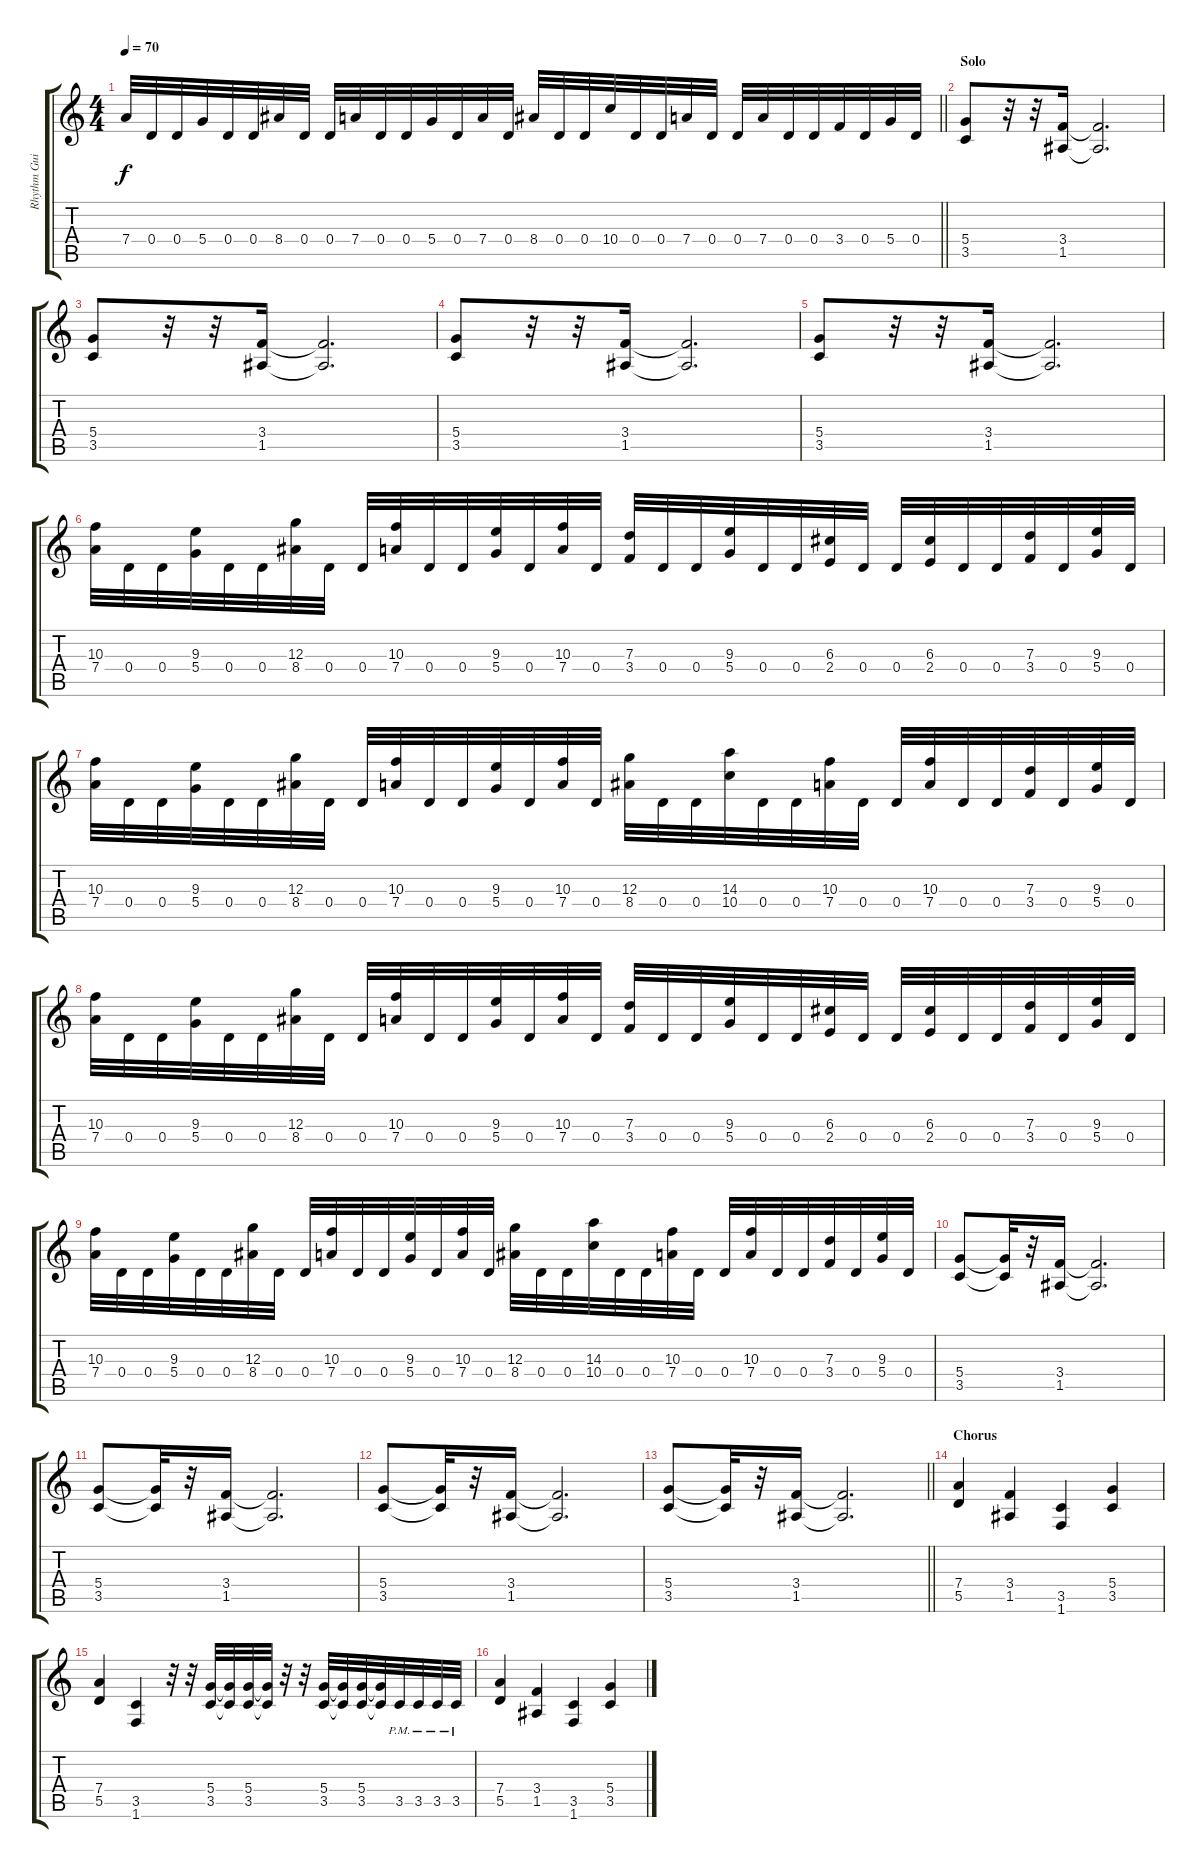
\track ("Rhythm Guitar" "Rhythm Gui") {instrument distortionguitar}
\staff {score tabs}
\tuning (E4 B3 G3 D3 A2 E2) {hide}
\ts (4 4)
\tempo 70
\clef g2
\barLineRight lightlight
\ks c
7.4.32{dy f} 0.4.32 0.4.32 5.4.32 0.4.32 0.4.32 8.4.32 0.4.32 0.4.32 7.4.32 0.4.32 0.4.32 5.4.32 0.4.32 7.4.32 0.4.32 8.4.32 0.4.32 0.4.32 10.4.32 0.4.32 0.4.32 7.4.32 0.4.32 0.4.32 7.4.32 0.4.32 0.4.32 3.4.32 0.4.32 5.4.32 0.4.32 |
\section ("" "Solo")
(5.4 3.5).8 r.32 r.32 (3.4 1.5).16 (3.4{t} 1.5{t}).2{d} |
(5.4 3.5).8 r.32 r.32 (3.4 1.5).16 (3.4{t} 1.5{t}).2{d} |
(5.4 3.5).8 r.32 r.32 (3.4 1.5).16 (3.4{t} 1.5{t}).2{d} |
(5.4 3.5).8 r.32 r.32 (3.4 1.5).16 (3.4{t} 1.5{t}).2{d} |
(10.3 7.4).32 0.4.32 0.4.32 (9.3 5.4).32 0.4.32 0.4.32 (12.3 8.4).32 0.4.32 0.4.32 (10.3 7.4).32 0.4.32 0.4.32 (9.3 5.4).32 0.4.32 (10.3 7.4).32 0.4.32 (7.3 3.4).32 0.4.32 0.4.32 (9.3 5.4).32 0.4.32 0.4.32 (6.3 2.4).32 0.4.32 0.4.32 (6.3 2.4).32 0.4.32 0.4.32 (7.3 3.4).32 0.4.32 (9.3 5.4).32 0.4.32 |
(10.3 7.4).32 0.4.32 0.4.32 (9.3 5.4).32 0.4.32 0.4.32 (12.3 8.4).32 0.4.32 0.4.32 (10.3 7.4).32 0.4.32 0.4.32 (9.3 5.4).32 0.4.32 (10.3 7.4).32 0.4.32 (12.3 8.4).32 0.4.32 0.4.32 (14.3 10.4).32 0.4.32 0.4.32 (10.3 7.4).32 0.4.32 0.4.32 (10.3 7.4).32 0.4.32 0.4.32 (7.3 3.4).32 0.4.32 (9.3 5.4).32 0.4.32 |
(10.3 7.4).32 0.4.32 0.4.32 (9.3 5.4).32 0.4.32 0.4.32 (12.3 8.4).32 0.4.32 0.4.32 (10.3 7.4).32 0.4.32 0.4.32 (9.3 5.4).32 0.4.32 (10.3 7.4).32 0.4.32 (7.3 3.4).32 0.4.32 0.4.32 (9.3 5.4).32 0.4.32 0.4.32 (6.3 2.4).32 0.4.32 0.4.32 (6.3 2.4).32 0.4.32 0.4.32 (7.3 3.4).32 0.4.32 (9.3 5.4).32 0.4.32 |
(10.3 7.4).32 0.4.32 0.4.32 (9.3 5.4).32 0.4.32 0.4.32 (12.3 8.4).32 0.4.32 0.4.32 (10.3 7.4).32 0.4.32 0.4.32 (9.3 5.4).32 0.4.32 (10.3 7.4).32 0.4.32 (12.3 8.4).32 0.4.32 0.4.32 (14.3 10.4).32 0.4.32 0.4.32 (10.3 7.4).32 0.4.32 0.4.32 (10.3 7.4).32 0.4.32 0.4.32 (7.3 3.4).32 0.4.32 (9.3 5.4).32 0.4.32 |
(5.4 3.5).8 (5.4{t} 3.5{t}).32 r.32 (3.4 1.5).16 (3.4{t} 1.5{t}).2{d} |
(5.4 3.5).8 (5.4{t} 3.5{t}).32 r.32 (3.4 1.5).16 (3.4{t} 1.5{t}).2{d} |
(5.4 3.5).8 (5.4{t} 3.5{t}).32 r.32 (3.4 1.5).16 (3.4{t} 1.5{t}).2{d} |
\barLineRight lightlight
(5.4 3.5).8 (5.4{t} 3.5{t}).32 r.32 (3.4 1.5).16 (3.4{t} 1.5{t}).2{d} |
\section ("" "Chorus")
(7.4 5.5).4 (3.4 1.5).4 (3.5 1.6).4 (5.4 3.5).4 |
(7.4 5.5).4 (3.5 1.6).4 r.32 r.32 (5.4 3.5).32 (5.4{t} 3.5{t}).32 (5.4 3.5).32 (5.4{t} 3.5{t}).32 r.32 r.32 (5.4 3.5).32 (5.4{t} 3.5{t}).32 (5.4 3.5).32 (5.4{t} 3.5{t}).32 3.5{pm}.32 3.5{pm}.32 3.5{pm}.32 3.5{pm}.32 |
(7.4 5.5).4 (3.4 1.5).4 (3.5 1.6).4 (5.4 3.5).4
